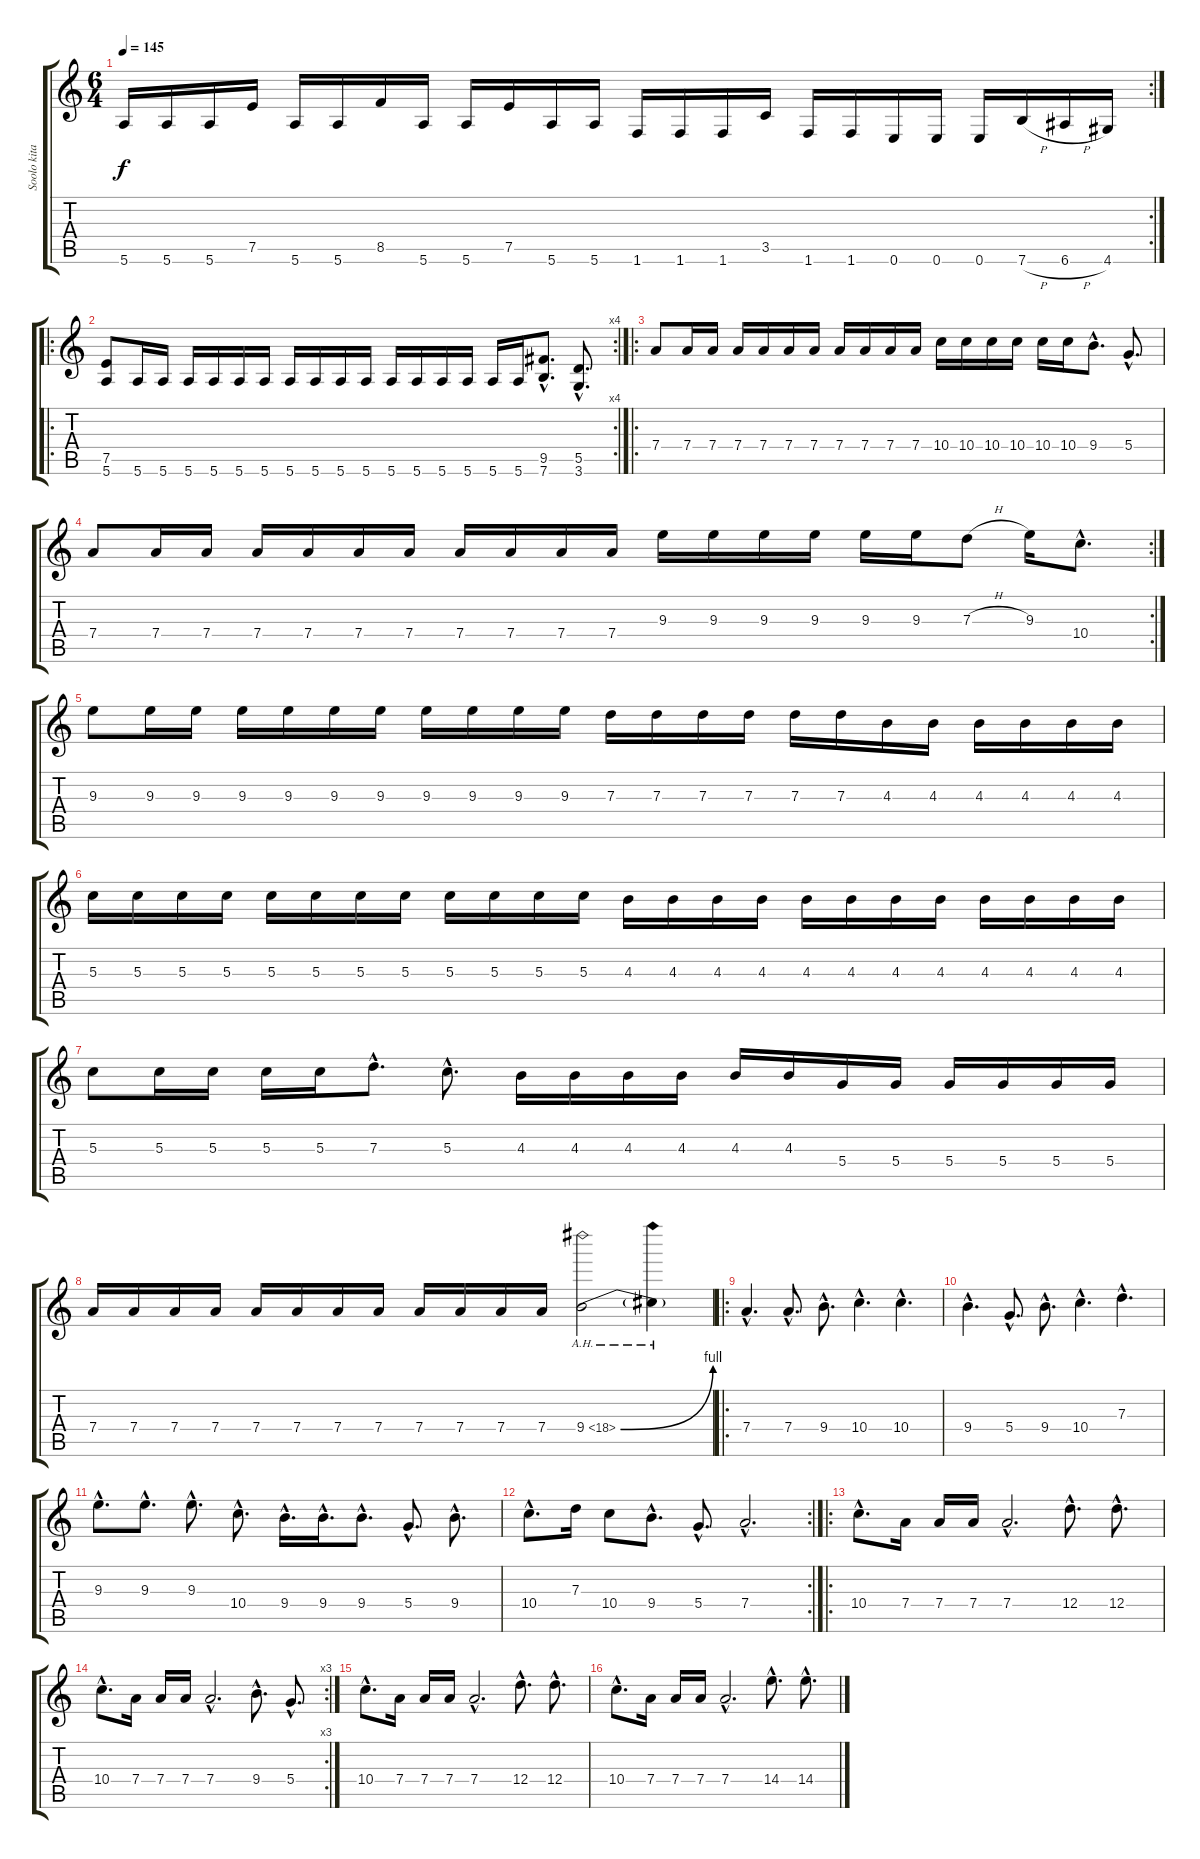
\track ("Soolo kitara" "Soolo kita") {instrument distortionguitar}
\staff {score tabs}
\tuning (E4 B3 G3 D3 A2 E2) {hide}
\rc 2
\ts (6 4)
\tempo 145
\clef g2
\ks c
5.6.16{dy f} 5.6.16 5.6.16 7.5.16 5.6.16 5.6.16 8.5.16 5.6.16 5.6.16 7.5.16 5.6.16 5.6.16 1.6.16 1.6.16 1.6.16 3.5.16 1.6.16 1.6.16 0.6.16 0.6.16 0.6.16 7.6{h}.16 6.6{h}.16 4.6.16 |
\ro
\rc 4
(7.5 5.6).8 5.6.16 5.6.16 5.6.16 5.6.16 5.6.16 5.6.16 5.6.16 5.6.16 5.6.16 5.6.16 5.6.16 5.6.16 5.6.16 5.6.16 5.6.16 5.6.16 (9.5{hac} 7.6{hac}).8{d} (5.5{hac} 3.6{hac}).8{d} |
\ro
7.4.8{volume 12} 7.4.16 7.4.16 7.4.16 7.4.16 7.4.16 7.4.16 7.4.16 7.4.16 7.4.16 7.4.16 10.4.16 10.4.16 10.4.16 10.4.16 10.4.16 10.4.16 9.4{hac}.8{d} 5.4{hac}.8{d} |
\rc 2
7.4.8 7.4.16 7.4.16 7.4.16 7.4.16 7.4.16 7.4.16 7.4.16 7.4.16 7.4.16 7.4.16 9.3.16 9.3.16 9.3.16 9.3.16 9.3.16 9.3.16 7.3{h}.8 9.3.16 10.4{hac}.8{d} |
9.3.8{volume 16} 9.3.16 9.3.16 9.3.16 9.3.16 9.3.16 9.3.16 9.3.16 9.3.16 9.3.16 9.3.16 7.3.16 7.3.16 7.3.16 7.3.16 7.3.16 7.3.16 4.3.16 4.3.16 4.3.16 4.3.16 4.3.16 4.3.16 |
5.3.16 5.3.16 5.3.16 5.3.16 5.3.16 5.3.16 5.3.16 5.3.16 5.3.16 5.3.16 5.3.16 5.3.16 4.3.16 4.3.16 4.3.16 4.3.16 4.3.16 4.3.16 4.3.16 4.3.16 4.3.16 4.3.16 4.3.16 4.3.16 |
5.3.8 5.3.16 5.3.16 5.3.16 5.3.16 7.3{hac}.8{d} 5.3{hac}.8{d} 4.3.16 4.3.16 4.3.16 4.3.16 4.3.16 4.3.16 5.4.16 5.4.16 5.4.16 5.4.16 5.4.16 5.4.16 |
7.4.16 7.4.16 7.4.16 7.4.16 7.4.16 7.4.16 7.4.16 7.4.16 7.4.16 7.4.16 7.4.16 7.4.16 9.4{be (bend 0 0 60 4) ah 9}.2{instrument distortionguitar} 9.4{ah 9 t}.4 |
\ro
7.4{hac}.4{d} 7.4{hac}.8{d} 9.4{hac}.8{d} 10.4{hac}.4{d} 10.4{hac}.4{d} |
9.4{hac}.4{d} 5.4{hac}.8{d} 9.4{hac}.8{d} 10.4{hac}.4{d} 7.3{hac}.4{d} |
9.3{hac}.8{d} 9.3{hac}.8{d} 9.3{hac}.8{d} 10.4{hac}.8{d} 9.4{hac}.16{d} 9.4{hac}.16{d} 9.4{hac}.8{d} 5.4{hac}.8{d} 9.4{hac}.8{d} |
\rc 2
10.4{hac}.8{d} 7.3.16 10.4.8 9.4{hac}.8{d} 5.4{hac}.8{d} 7.4{hac}.2{d} |
\ro
10.4{hac}.8{d} 7.4.16 7.4.16 7.4.16 7.4{hac}.2{d} 12.4{hac}.8{d} 12.4{hac}.8{d} |
\rc 3
10.4{hac}.8{d} 7.4.16 7.4.16 7.4.16 7.4{hac}.2{d} 9.4{hac}.8{d} 5.4{hac}.8{d} |
10.4{hac}.8{d} 7.4.16 7.4.16 7.4.16 7.4{hac}.2{d} 12.4{hac}.8{d} 12.4{hac}.8{d} |
10.4{hac}.8{d} 7.4.16 7.4.16 7.4.16 7.4{hac}.2{d} 14.4{hac}.8{d} 14.4{hac}.8{d}
